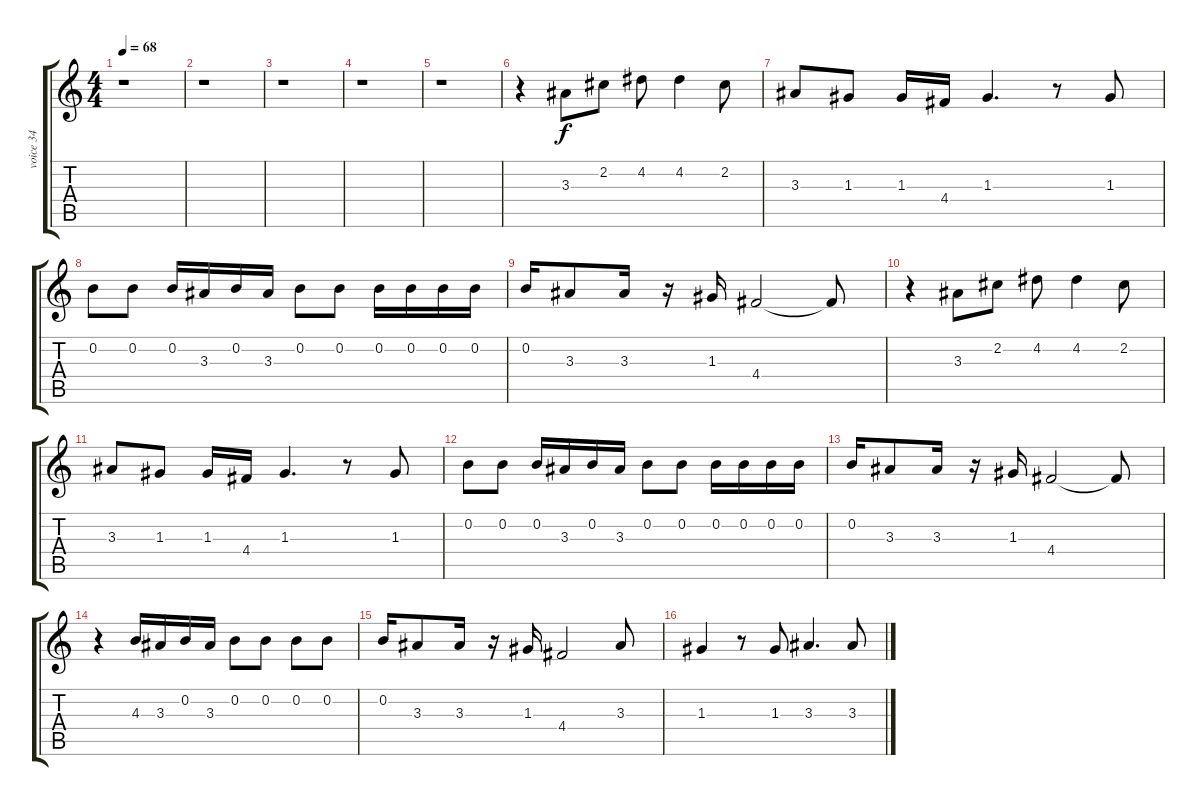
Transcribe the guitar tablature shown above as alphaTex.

\track ("voice 34" "voice 34") {instrument electricbasspick}
\staff {score tabs}
\tuning (E4 B3 G3 D3 A2 E2) {hide}
\ts (4 4)
\tempo 68
\clef g2
\ks c
r.1{dy f instrument electricbasspick} |
r.1 |
r.1 |
r.1 |
r.1 |
r.4 3.3.8 2.2.8 4.2.8 4.2.4 2.2.8 |
3.3.8 1.3.8 1.3.16 4.4.16 1.3.4{d} r.8 1.3.8 |
0.2.8 0.2.8 0.2.16 3.3.16 0.2.16 3.3.16 0.2.8 0.2.8 0.2.16 0.2.16 0.2.16 0.2.16 |
0.2.16 3.3.8 3.3.16 r.16 1.3.16 4.4.2 4.4{t}.8 |
r.4 3.3.8 2.2.8 4.2.8 4.2.4 2.2.8 |
3.3.8 1.3.8 1.3.16 4.4.16 1.3.4{d} r.8 1.3.8 |
0.2.8 0.2.8 0.2.16 3.3.16 0.2.16 3.3.16 0.2.8 0.2.8 0.2.16 0.2.16 0.2.16 0.2.16 |
0.2.16 3.3.8 3.3.16 r.16 1.3.16 4.4.2 4.4{t}.8 |
r.4 4.3.16 3.3.16 0.2.16 3.3.16 0.2.8 0.2.8 0.2.8 0.2.8 |
0.2.16 3.3.8 3.3.16 r.16 1.3.16 4.4.2 3.3.8 |
1.3.4 r.8 1.3.8 3.3.4{d} 3.3.8
